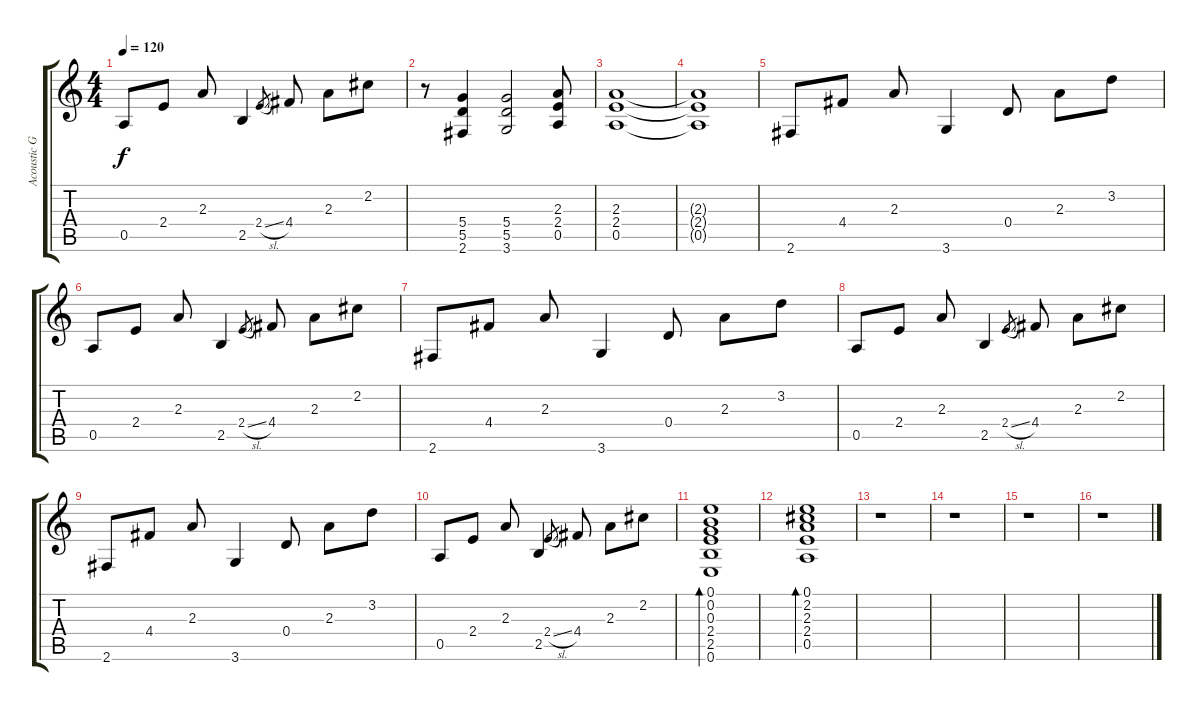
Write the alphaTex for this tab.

\track ("Acoustic Guitar" "Acoustic G") {instrument acousticguitarsteel}
\staff {score tabs}
\tuning (E4 B3 G3 D3 A2 E2) {hide}
\ts (4 4)
\tempo 120
\clef g2
\ks c
0.5.8{dy f} 2.4.8 2.3.8 2.5.4 2.4{sl}.8{gr} 4.4.8 2.3.8 2.2.8 |
r.8 (5.4 5.5 2.6).4 (5.4 5.5 3.6).2 (2.3 2.4 0.5).8 |
(2.3 2.4 0.5).1 |
(2.3{t} 2.4{t} 0.5{t}).1 |
2.6.8 4.4.8 2.3.8 3.6.4 0.4.8 2.3.8 3.2.8 |
0.5.8 2.4.8 2.3.8 2.5.4 2.4{sl}.8{gr} 4.4.8 2.3.8 2.2.8 |
2.6.8 4.4.8 2.3.8 3.6.4 0.4.8 2.3.8 3.2.8 |
0.5.8 2.4.8 2.3.8 2.5.4 2.4{sl}.8{gr} 4.4.8 2.3.8 2.2.8 |
2.6.8 4.4.8 2.3.8 3.6.4 0.4.8 2.3.8 3.2.8 |
0.5.8 2.4.8 2.3.8 2.5.4 2.4{sl}.8{gr} 4.4.8 2.3.8 2.2.8 |
(0.1 0.2 0.3 2.4 2.5 0.6).1{bd 240} |
(0.1 2.2 2.3 2.4 0.5).1{bd 240} |
r.1 |
r.1 |
r.1 |
r.1
